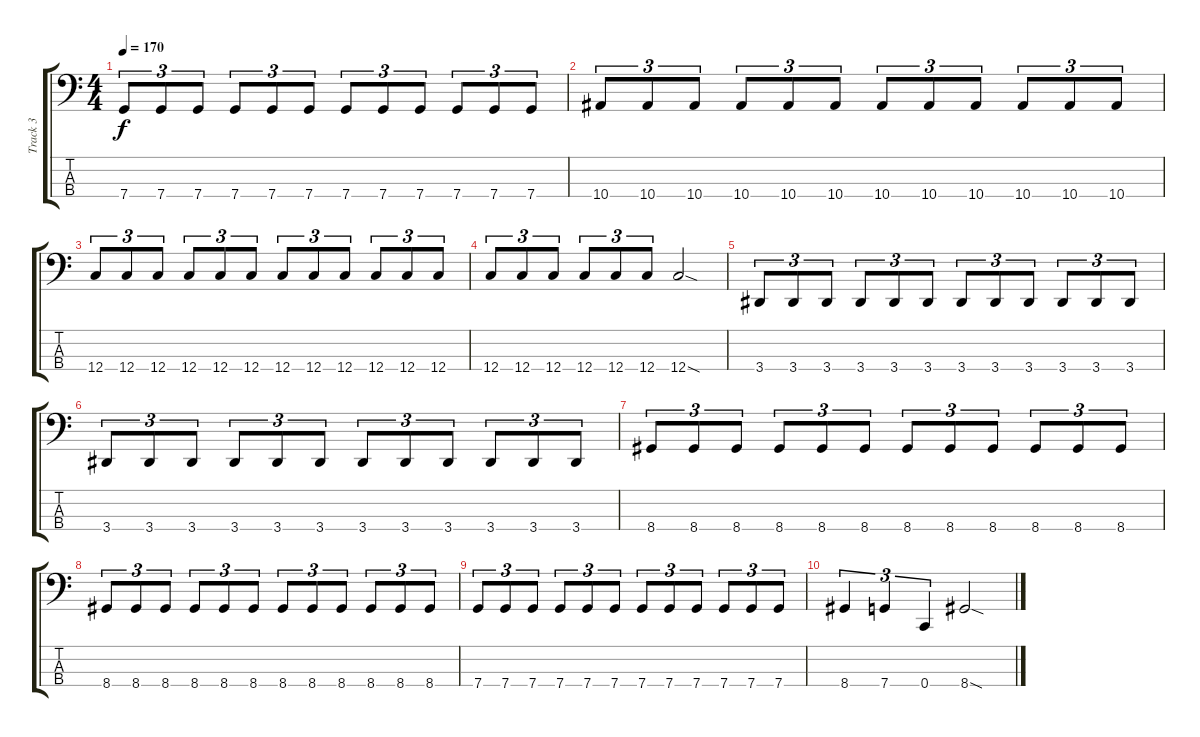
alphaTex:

\track ("Track 3" "Track 3") {instrument electricbassfinger}
\staff {score tabs}
\tuning (F2 C2 G1 C1) {hide}
\ts (4 4)
\tempo 170
\clef f4
\ks c
7.4.8{tu (3 2) dy f} 7.4.8{tu (3 2)} 7.4.8{tu (3 2)} 7.4.8{tu (3 2)} 7.4.8{tu (3 2)} 7.4.8{tu (3 2)} 7.4.8{tu (3 2)} 7.4.8{tu (3 2)} 7.4.8{tu (3 2)} 7.4.8{tu (3 2)} 7.4.8{tu (3 2)} 7.4.8{tu (3 2)} |
10.4.8{tu (3 2)} 10.4.8{tu (3 2)} 10.4.8{tu (3 2)} 10.4.8{tu (3 2)} 10.4.8{tu (3 2)} 10.4.8{tu (3 2)} 10.4.8{tu (3 2)} 10.4.8{tu (3 2)} 10.4.8{tu (3 2)} 10.4.8{tu (3 2)} 10.4.8{tu (3 2)} 10.4.8{tu (3 2)} |
12.4.8{tu (3 2)} 12.4.8{tu (3 2)} 12.4.8{tu (3 2)} 12.4.8{tu (3 2)} 12.4.8{tu (3 2)} 12.4.8{tu (3 2)} 12.4.8{tu (3 2)} 12.4.8{tu (3 2)} 12.4.8{tu (3 2)} 12.4.8{tu (3 2)} 12.4.8{tu (3 2)} 12.4.8{tu (3 2)} |
12.4.8{tu (3 2)} 12.4.8{tu (3 2)} 12.4.8{tu (3 2)} 12.4.8{tu (3 2)} 12.4.8{tu (3 2)} 12.4.8{tu (3 2)} 12.4{sod}.2 |
3.4.8{tu (3 2)} 3.4.8{tu (3 2)} 3.4.8{tu (3 2)} 3.4.8{tu (3 2)} 3.4.8{tu (3 2)} 3.4.8{tu (3 2)} 3.4.8{tu (3 2)} 3.4.8{tu (3 2)} 3.4.8{tu (3 2)} 3.4.8{tu (3 2)} 3.4.8{tu (3 2)} 3.4.8{tu (3 2)} |
3.4.8{tu (3 2)} 3.4.8{tu (3 2)} 3.4.8{tu (3 2)} 3.4.8{tu (3 2)} 3.4.8{tu (3 2)} 3.4.8{tu (3 2)} 3.4.8{tu (3 2)} 3.4.8{tu (3 2)} 3.4.8{tu (3 2)} 3.4.8{tu (3 2)} 3.4.8{tu (3 2)} 3.4.8{tu (3 2)} |
8.4.8{tu (3 2)} 8.4.8{tu (3 2)} 8.4.8{tu (3 2)} 8.4.8{tu (3 2)} 8.4.8{tu (3 2)} 8.4.8{tu (3 2)} 8.4.8{tu (3 2)} 8.4.8{tu (3 2)} 8.4.8{tu (3 2)} 8.4.8{tu (3 2)} 8.4.8{tu (3 2)} 8.4.8{tu (3 2)} |
8.4.8{tu (3 2)} 8.4.8{tu (3 2)} 8.4.8{tu (3 2)} 8.4.8{tu (3 2)} 8.4.8{tu (3 2)} 8.4.8{tu (3 2)} 8.4.8{tu (3 2)} 8.4.8{tu (3 2)} 8.4.8{tu (3 2)} 8.4.8{tu (3 2)} 8.4.8{tu (3 2)} 8.4.8{tu (3 2)} |
7.4.8{tu (3 2)} 7.4.8{tu (3 2)} 7.4.8{tu (3 2)} 7.4.8{tu (3 2)} 7.4.8{tu (3 2)} 7.4.8{tu (3 2)} 7.4.8{tu (3 2)} 7.4.8{tu (3 2)} 7.4.8{tu (3 2)} 7.4.8{tu (3 2)} 7.4.8{tu (3 2)} 7.4.8{tu (3 2)} |
8.4.4{tu (3 2)} 7.4.4{tu (3 2)} 0.4.4{tu (3 2)} 8.4{sod}.2
